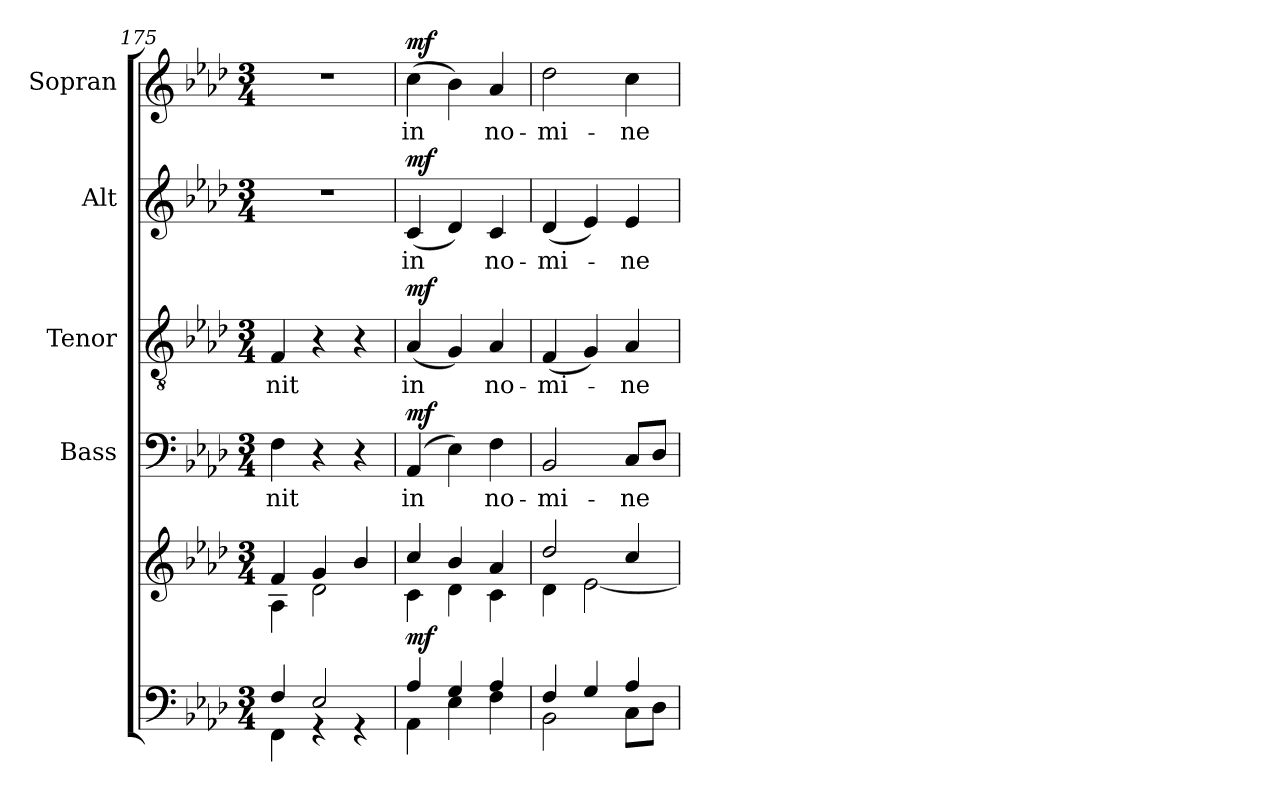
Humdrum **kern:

**kern	**kern	**dynam	**kern	**text	**dynam	**kern	**text	**dynam	**kern	**text	**dynam	**kern	**text	**dynam
*part5	*part5	*part5	*part4	*part4	*part4	*part3	*part3	*part3	*part2	*part2	*part2	*part1	*part1	*part1
*staff6	*staff5	*staff5/6	*staff4	*staff4	*staff4	*staff3	*staff3	*staff3	*staff2	*staff2	*staff2	*staff1	*staff1	*staff1
*	*	*	*I"Bass	*	*	*I"Tenor	*	*	*I"Alt	*	*	*I"Sopran	*	*
*	*	*	*I'B.	*	*	*I'T.	*	*	*I'A.	*	*	*I'S.	*	*
*clefF4	*clefG2	*	*clefF4	*	*	*clefGv2	*	*	*clefG2	*	*	*clefG2	*	*
*k[b-e-a-d-]	*k[b-e-a-d-]	*	*k[b-e-a-d-]	*	*	*k[b-e-a-d-]	*	*	*k[b-e-a-d-]	*	*	*k[b-e-a-d-]	*	*
*A-:	*A-:	*	*A-:	*	*	*A-:	*	*	*A-:	*	*	*A-:	*	*
*M3/4	*M3/4	*	*M3/4	*	*	*M3/4	*	*	*M3/4	*	*	*M3/4	*	*
=175	=175	=175	=175	=175	=175	=175	=175	=175	=175	=175	=175	=175	=175	=175
*^	*^	*	*	*	*	*	*	*	*	*	*	*	*	*
!	!	!	!	!	!	!LO:LY:b	!	!	!LO:LY:b	!	!	!	!	!	!	!
4F/	4FF\	4f/	4A-\	.	4F\	-nit	.	4F/	-nit	.	2.r	.	.	2.r	.	.
2E-/	4rFF	4g/	2d-\	.	4r	.	.	4r	.	.	.	.	.	.	.	.
.	4rGG	4b-/	.	.	4r	.	.	4r	.	.	.	.	.	.	.	.
=176	=176	=176	=176	=176	=176	=176	=176	=176	=176	=176	=176	=176	=176	=176	=176	=176
!	!	!	!	!LO:DY:b	!	!LO:LY:b	!LO:DY:a	!	!LO:LY:b	!LO:DY:a	!	!LO:LY:b	!LO:DY:a	!	!LO:LY:b	!LO:DY:a
4A-/	4AA-\	4cc/	4c\	mf	(4AA-/	in	mf	(<4A-/	in	mf	(<4c/	in	mf	(>4cc\	in	mf
4G/	4E-\	4b-/	4d-\	.	4E-\)	.	.	4G/)	.	.	4d-/)	.	.	4b-\)	.	.
!	!	!	!	!	!	!LO:LY:b	!	!	!LO:LY:b	!	!	!LO:LY:b	!	!	!LO:LY:b	!
4A-/	4F\	4a-/	4c\	.	4F\	no-	.	4A-/	no-	.	4c/	no-	.	4a-/	no-	.
=177	=177	=177	=177	=177	=177	=177	=177	=177	=177	=177	=177	=177	=177	=177	=177	=177
!	!	!	!	!	!	!LO:LY:b	!	!	!LO:LY:b	!	!	!LO:LY:b	!	!	!LO:LY:b	!
4F/	2BB-\	2dd-/	4d-\	.	2BB-/	-mi-	.	(<4F/	-mi-	.	(<4d-/	-mi-	.	2dd-\	-mi-	.
4G/	.	.	[<2e-\	.	.	.	.	4G/)	.	.	4e-/)	.	.	.	.	.
!	!	!	!	!	!	!LO:LY:b	!	!	!LO:LY:b	!	!	!LO:LY:b	!	!	!LO:LY:b	!
4A-/	8C\L	4cc/	.	.	8C/L	-ne	.	4A-/	-ne	.	4e-/	-ne	.	4cc\	-ne	.
.	8D-\J	.	.	.	8D-/J	.	.	.	.	.	.	.	.	.	.	.
*v	*v	*	*	*	*	*	*	*	*	*	*	*	*	*	*	*
*	*v	*v	*	*	*	*	*	*	*	*	*	*	*	*	*
=	=	=	=	=	=	=	=	=	=	=	=	=	=	=
*-	*-	*-	*-	*-	*-	*-	*-	*-	*-	*-	*-	*-	*-	*-
